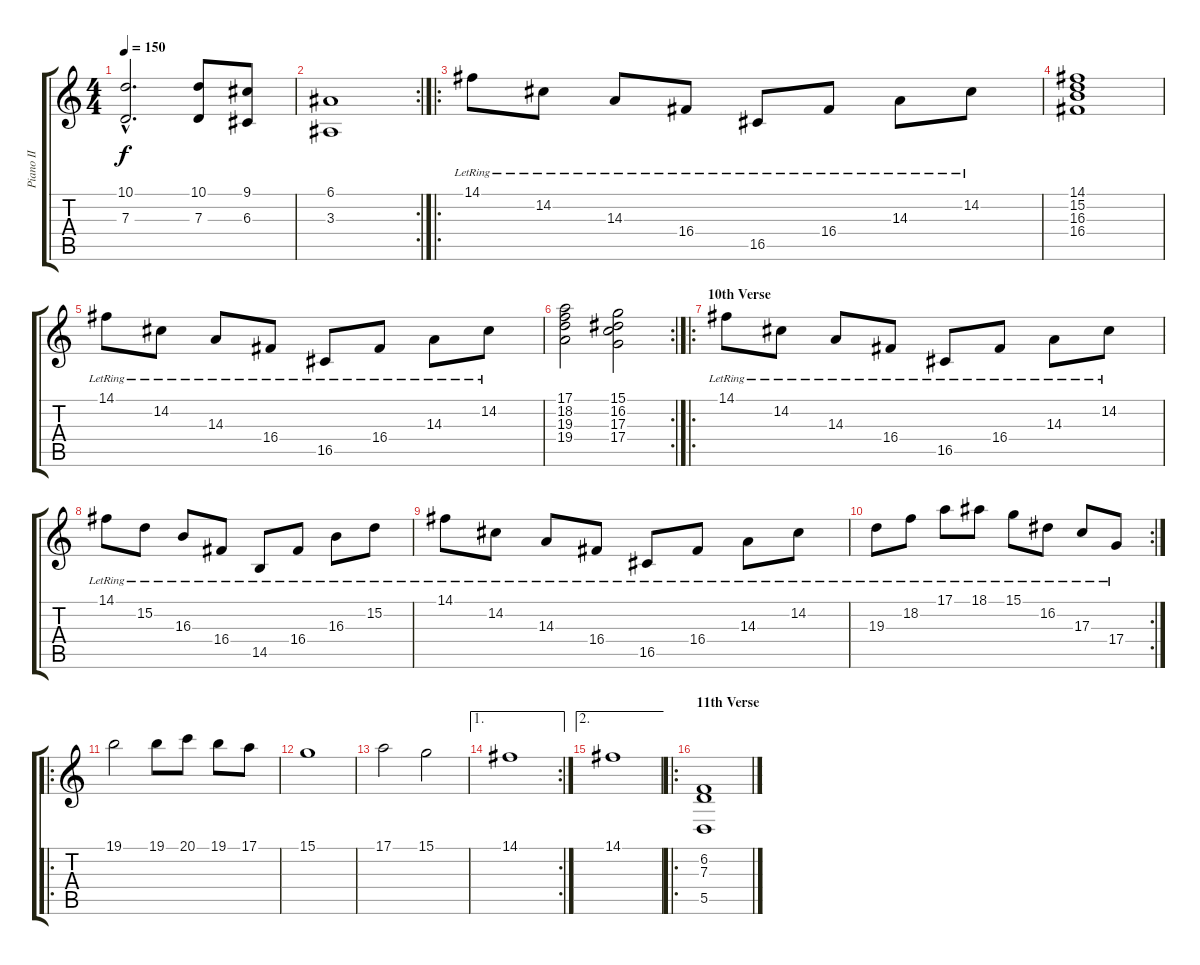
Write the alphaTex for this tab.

\track ("Piano II" "Piano II") {instrument acousticgrandpiano}
\staff {score tabs}
\tuning (E4 B3 G3 D3 A2 E2) {hide}
\ts (4 4)
\tempo 150
\clef g2
\ks c
(10.1{hac} 7.3{hac}).2{d dy f} (10.1 7.3).8 (9.1 6.3).8 |
\rc 2
(6.1 3.3).1 |
\ro
14.1{lr}.8 14.2{lr}.8 14.3{lr}.8 16.4{lr}.8 16.5{lr}.8 16.4{lr}.8 14.3{lr}.8 14.2{lr}.8 |
(14.1 15.2 16.3 16.4).1 |
14.1{lr}.8 14.2{lr}.8 14.3{lr}.8 16.4{lr}.8 16.5{lr}.8 16.4{lr}.8 14.3{lr}.8 14.2{lr}.8 |
\rc 2
(17.1 18.2 19.3 19.4).2 (15.1 16.2 17.3 17.4).2 |
\ro
\section ("" "10th Verse")
14.1{lr}.8 14.2{lr}.8 14.3{lr}.8 16.4{lr}.8 16.5{lr}.8 16.4{lr}.8 14.3{lr}.8 14.2{lr}.8 |
14.1{lr}.8 15.2{lr}.8 16.3{lr}.8 16.4{lr}.8 14.5{lr}.8 16.4{lr}.8 16.3{lr}.8 15.2{lr}.8 |
14.1{lr}.8 14.2{lr}.8 14.3{lr}.8 16.4{lr}.8 16.5{lr}.8 16.4{lr}.8 14.3{lr}.8 14.2{lr}.8 |
\rc 2
19.3{lr}.8 18.2{lr}.8 17.1{lr}.8 18.1{lr}.8 15.1{lr}.8 16.2{lr}.8 17.3{lr}.8 17.4{lr}.8 |
\ro
19.1.2 19.1.8 20.1.8 19.1.8 17.1.8 |
15.1.1 |
17.1.2 15.1.2 |
\ae 1
\rc 2
14.1.1 |
\ae 2
14.1.1 |
\ro
\section ("" "11th Verse")
(6.2 7.3 5.5).1
